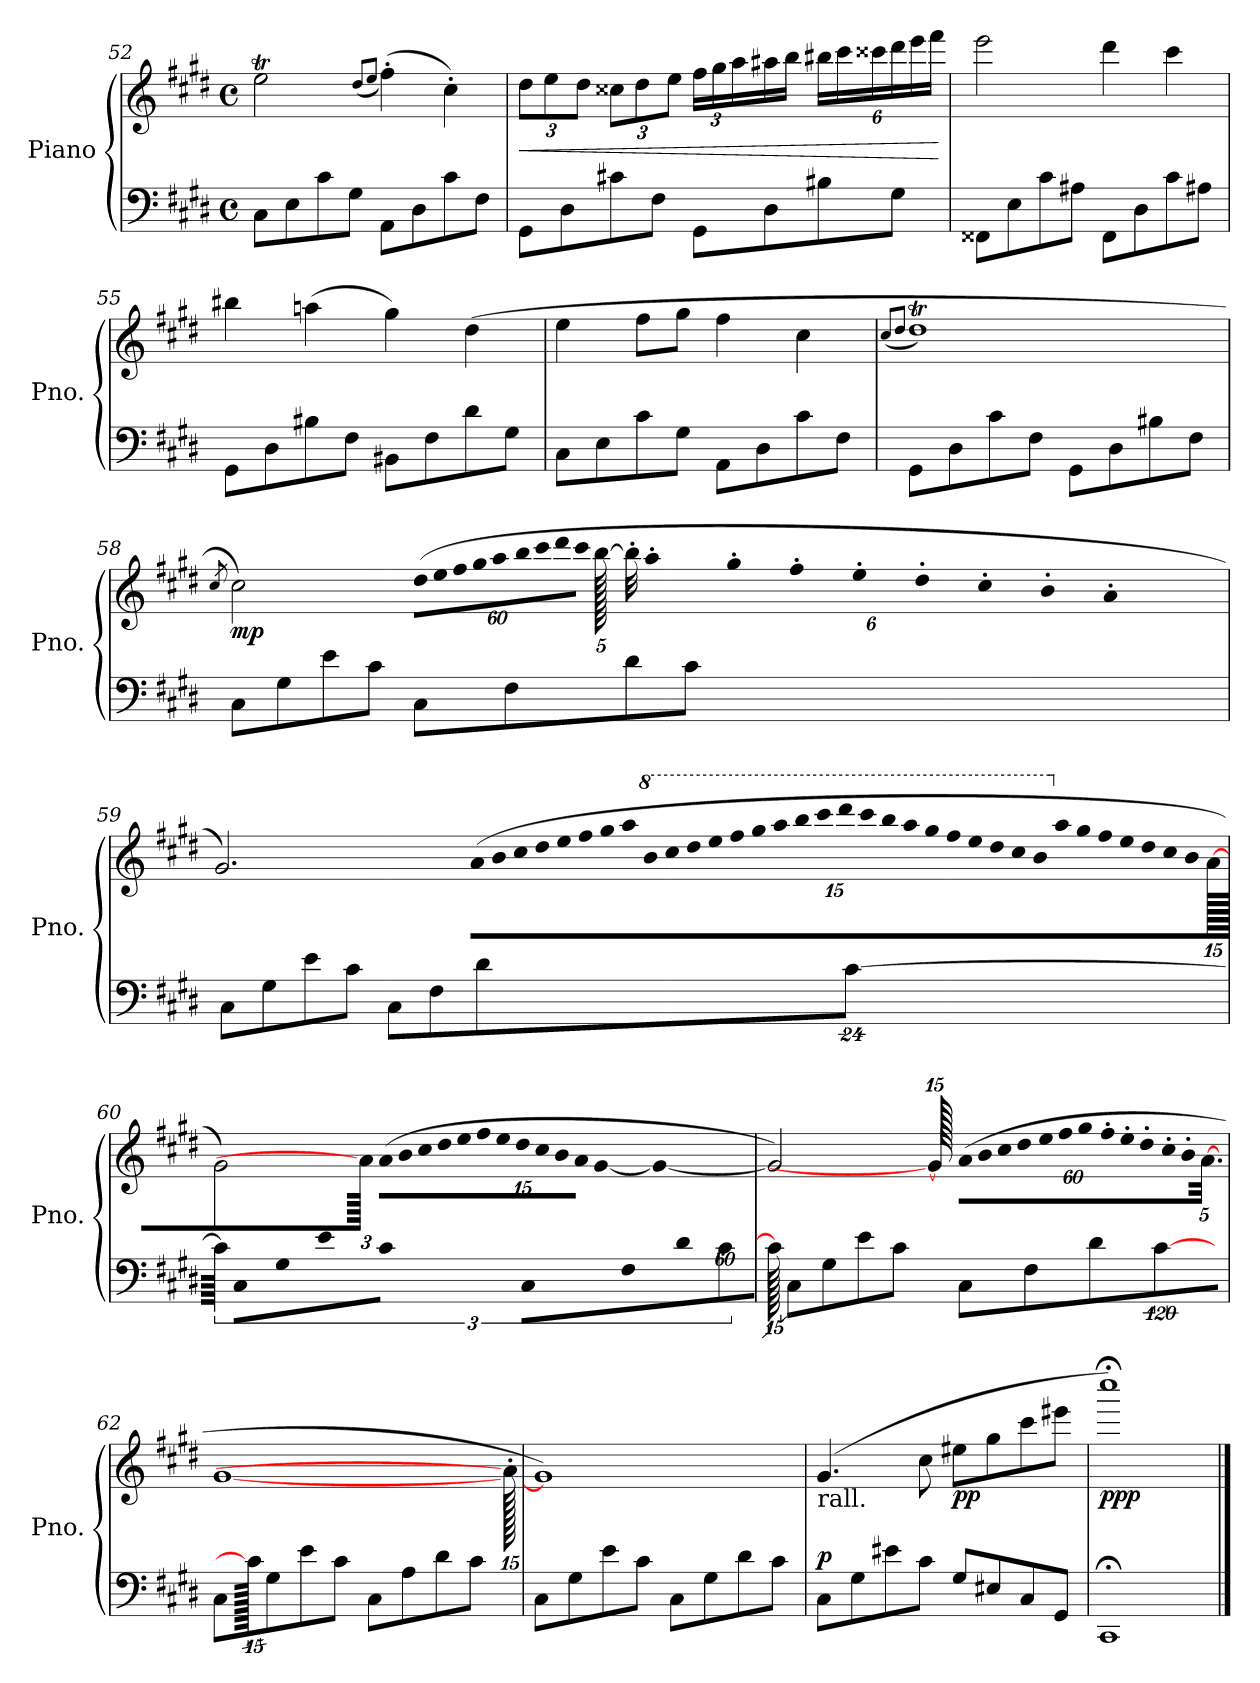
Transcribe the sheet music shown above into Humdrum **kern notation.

**kern	**kern	**dynam
*part1	*part1	*part1
*staff2	*staff1	*staff1/2
*I"Piano	*	*
*I'Pno.	*	*
!!LO:LB:g=z
*clefF4	*clefG2	*
*k[f#c#g#d#]	*k[f#c#g#d#]	*
*M4/4	*M4/4	*
*met(c)	*met(c)	*
=52	=52	=52
8C#\L	2eeT\	.
8E\	.	.
8c#\	.	.
8G#\J	.	.
.	(<8qdd#/L	.
.	8qee/J	.
8AA\L	(>4ff#'\)	.
8D#\	.	.
8c#\	4cc#'\)	.
8F#\J	.	.
=53	=53	=53
*	*Xbrackettup	*
!	!	!LO:HP:b
8GG#\L	12dd#\L	<
.	12ee\	.
8D#\	.	.
.	12dd#\J	.
*	*MM69	*
8c#X\	12cc##X\L	.
.	12dd#\	.
8F#\J	.	.
.	12ee\J	.
*	*MM77	*
8GG#\L	24ff#\LL	.
.	24gg#\	.
.	24aa\	.
*	*MM80	*
8D#\	16aa#X\	.
.	16bb\JJ	.
8B#X\	24bb#X\LL	.
*	*MM85	*
.	24ccc#\	.
.	24ccc##X\	.
8G#\J	24ddd#\	.
.	24eee\	.
.	24fff#\JJ	.
.	.	[
=54	=54	=54
*	*MM69	*
8FF##X\L	2eee\	.
8E\	.	.
8c#\	.	.
8A#X\J	.	.
8FF##\L	4ddd#\	.
8D#\	.	.
8c#\	4ccc#\	.
8A#X\J	.	.
!!LO:PB:g=z
=55	=55	=55
8GG#\L	4bb#X\	.
8D#\	.	.
8B#X\	(>4aan\	.
8F#\J	.	.
8BB#X\L	4gg#\)	.
8F#\	.	.
8d#\	(>4dd#\	.
8G#\J	.	.
=56	=56	=56
8C#\L	4ee\	.
8E\	.	.
8c#\	8ff#\L	.
8G#\J	8gg#\J	.
8AA\L	4ff#\	.
8D#\	.	.
8c#\	4cc#\	.
8F#\J	.	.
=57	=57	=57
.	(<8qcc#/L	.
.	8qdd#/J	.
8GG#\L	1dd#t)	.
8D#\	.	.
8c#\	.	.
8F#\J	.	.
8GG#\L	.	.
8D#\	.	.
8B#X\	.	.
8F#\J	.	.
!!LO:LB:g=z
=58	=58	=58
.	8qcc#/	.
!	!	!LO:DY:b
8C#\L	2cc#\)	mp
8G#\	.	.
8e\	.	.
8c#\J	.	.
*	*MM60	*
!	!LO:N:vis=32	!
8C#\L	(>1920%53dd#\LLL	.
!	!LO:N:vis=32	!
.	1920%53ee\	.
!	!LO:N:vis=32	!
.	1920%53ff#\	.
!	!LO:N:vis=32	!
.	1920%53gg#\	.
!	!LO:N:vis=32	!
.	1920%53aa\	.
8F#\	.	.
!	!LO:N:vis=32	!
.	1920%53bb\	.
!	!LO:N:vis=32	!
.	1920%53ccc#\	.
!	!LO:N:vis=32	!
.	1920%53ddd#\	.
!	!LO:N:vis=32	!
.	1920%53ccc#\JJJ	.
.	[640bb\LLL	.
8d#\	192%5bb'\LLL]	.
!	!LO:N:vis=32	!
.	1920%53aa'\	.
!	!LO:N:vis=32	!
.	1920%53gg#'\	.
!	!LO:N:vis=32	!
.	1920%53ff#'\	.
!	!LO:N:vis=32	!
.	1920%53ee'\	.
8c#\J	.	.
!	!LO:N:vis=32	!
.	1920%53dd#'\	.
!	!LO:N:vis=32	!
.	1920%53cc#'\	.
!	!LO:N:vis=32	!
.	1920%53b'\	.
!	!LO:N:vis=32	!
.	1920%53a'\JJJ	.
.	320ryy	.
!!LO:LB:g=z
=59	=59	=59
192ryy	2.g#/)	.
8C#\L	.	.
8G#\	.	.
*	*MM55	*
8e\	.	.
8c#\J	.	.
8C#\L	.	.
8F#\	.	.
*	*MM20	*
!	!LO:N:vis=16	!
.	(>960%7a\LL	.
8d#\	.	.
!	!LO:N:vis=16	!
.	960%7b\	.
!	!LO:N:vis=16	!
.	960%7cc#\	.
!	!LO:N:vis=16	!
.	960%7dd#\	.
!	!LO:N:vis=16	!
.	960%7ee\	.
!	!LO:N:vis=16	!
.	960%7ff#\	.
!	!LO:N:vis=16	!
.	960%7gg#\	.
!	!LO:N:vis=16	!
.	960%7aa\	.
*	*8va	*
!	!LO:N:vis=16	!
.	960%7bb\	.
!	!LO:N:vis=16	!
.	960%7ccc#\	.
!	!LO:N:vis=16	!
.	960%7ddd#\	.
!	!LO:N:vis=16	!
.	960%7eee\	.
!	!LO:N:vis=16	!
.	960%7fff#\	.
!	!LO:N:vis=16	!
.	960%7ggg#\	.
!	!LO:N:vis=16	!
.	960%7aaa\	.
!	!LO:N:vis=16	!
.	960%7bbb\	.
!	!LO:N:vis=16	!
.	960%7cccc#\	.
!	!LO:N:vis=16	!
.	960%7dddd#\	.
[192%23c#\J	.	.
!	!LO:N:vis=16	!
.	960%7cccc#\	.
!	!LO:N:vis=16	!
.	960%7bbb\	.
!	!LO:N:vis=16	!
.	960%7aaa\	.
!	!LO:N:vis=16	!
.	960%7ggg#\	.
!	!LO:N:vis=16	!
.	960%7fff#\	.
!	!LO:N:vis=16	!
.	960%7eee\	.
!	!LO:N:vis=16	!
.	960%7ddd#\	.
!	!LO:N:vis=16	!
.	960%7ccc#\	.
!	!LO:N:vis=16	!
.	960%7bb\	.
*	*X8va	*
!	!LO:N:vis=16	!
.	960%7aa\	.
!	!LO:N:vis=16	!
.	960%7gg#\	.
!	!LO:N:vis=16	!
.	960%7ff#\	.
!	!LO:N:vis=16	!
.	960%7ee\	.
!	!LO:N:vis=16	!
.	960%7dd#\	.
!	!LO:N:vis=16	!
.	960%7cc#\	.
!	!LO:N:vis=16	!
.	960%7b\	.
.	[480a\	.
!!LO:LB:g=z
=60	=60	=60
*	*MM50	*
192c#\J]	2g#/)	.
8C#\L	.	.
8G#\	.	.
8e\	.	.
8c#\J	.	.
.	192a\JJ]	.
!	!LO:N:vis=8	!
8C#\L	(>480%11a\L	.
!	!LO:N:vis=8	!
.	480%11b\	.
!	!LO:N:vis=8	!
.	480%11cc#\	.
!	!LO:N:vis=8	!
.	480%11dd#\	.
!	!LO:N:vis=8	!
.	480%11ee\	.
!	!LO:N:vis=8	!
.	480%11ff#\	.
8F#\	.	.
!	!LO:N:vis=8	!
.	480%11ee\	.
!	!LO:N:vis=8	!
.	480%11dd#\	.
!	!LO:N:vis=8	!
.	480%11cc#\	.
!	!LO:N:vis=8	!
.	480%11b\	.
!	!LO:N:vis=8	!
.	480%11a\J	.
8d#\	.	.
.	[48g#/	.
.	480%109g#/_	.
[480%59c#\J	.	.
480ryy	.	.
=61	=61	=61
*	*MM50	*
480c#\]	2g#/])	.
8C#\L	.	.
8G#\	.	.
8e\	.	.
8c#\J	.	.
.	480g#/_	.
!	!LO:N:vis=8	!
8C#\L	(>960%37a\L	.
!	!LO:N:vis=8	!
.	960%37b\	.
!	!LO:N:vis=8	!
.	960%37cc#\	.
!	!LO:N:vis=8	!
.	960%37dd#\	.
8F#\	.	.
!	!LO:N:vis=8	!
.	960%37ee\	.
!	!LO:N:vis=8	!
.	960%37ff#\	.
!	!LO:N:vis=8	!
.	960%37gg#\	.
8d#\	.	.
!	!LO:N:vis=8	!
.	960%37ff#'\	.
!	!LO:N:vis=8	!
.	960%37ee'\	.
!	!LO:N:vis=8	!
.	960%37dd#'\	.
[960%119c#\J	.	.
!	!LO:N:vis=8	!
.	960%37cc#'\	.
!	!LO:N:vis=8	!
.	960%37b'\	.
.	[40.a\J	.
960ryy	.	.
=62	=62	=62
8C#\L	[1g#	.
960c#\]	.	.
8G#\	.	.
8e\	.	.
8c#\J	.	.
8C#\L	.	.
8A\	.	.
8d#\	.	.
8c#\J	.	.
.	960a'\]	.
!!LO:LB:g=z
=63	=63	=63
8C#\L	1g#])	.
8G#\	.	.
8e\	.	.
8c#\J	.	.
8C#\L	.	.
8G#\	.	.
8d#\	.	.
8c#\J	.	.
=64	=64	=64
!	!LO:TX:b:t=rall.	!
!	!	!LO:DY:a=2
8C#\L	(>4.g#/	p
8G#\	.	.
8e#X\	.	.
8c#\J	8cc#\	.
!	!	!LO:DY:b
8G#/L	8ee#X\L	pp
*	*MM40	*
8E#X/	8gg#\	.
8C#/	8ccc#\	.
*	*MM30	*
8GG#/J	8eee#X\J	.
=65	=65	=65
!	!	!LO:DY:b
1CC#;	1cccc#;<)	ppp
==	==	==
*-	*-	*-
